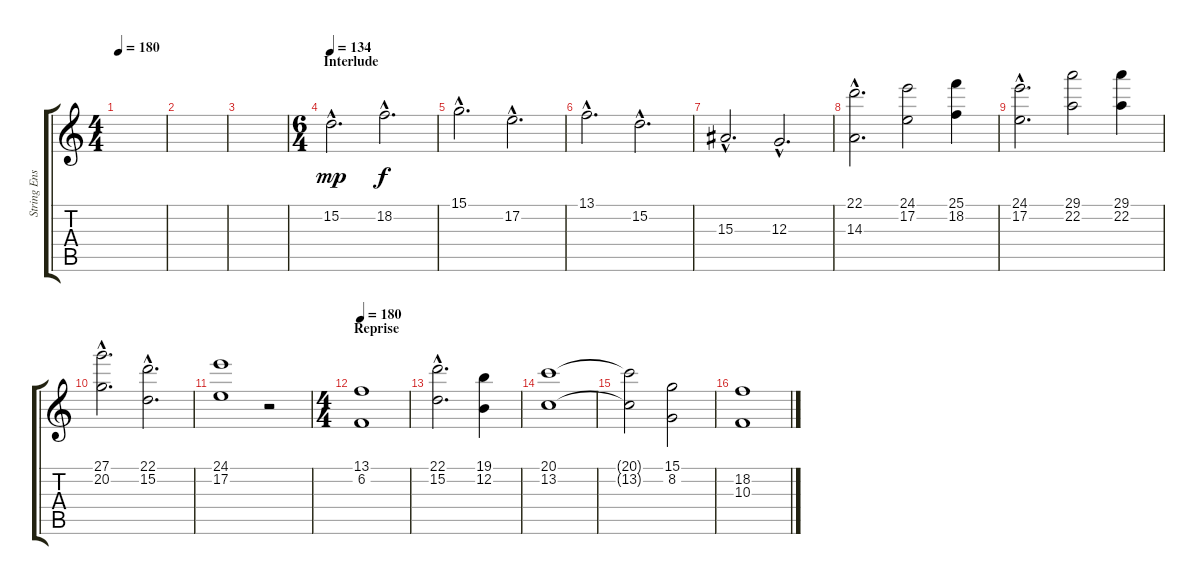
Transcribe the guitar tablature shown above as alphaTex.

\track ("String Ensemble" "String Ens") {instrument stringensemble1}
\staff {score tabs}
\tuning (E4 B3 G3 D3 A2 E2) {hide}
\ts (4 4)
\tempo 180
\clef g2
\ks c
|
|
|
\ts (6 4)
\section ("" "Interlude")
\tempo 134
15.2{hac}.2{d dy mp volume 11} 18.2{hac}.2{d dy f} |
15.1{hac}.2{d} 17.2{hac}.2{d} |
13.1{hac}.2{d} 15.2{hac}.2{d} |
15.3{hac}.2{d} 12.3{hac}.2{d} |
(22.1{hac} 14.3{hac}).2{d} (24.1 17.2).2 (25.1 18.2).4 |
(24.1{hac} 17.2{hac}).2{d} (29.1 22.2).2 (29.1 22.2).4 |
(27.1{hac} 20.2{hac}).2{d} (22.1{hac} 15.2{hac}).2{d} |
(24.1 17.2).1 r.2 |
\ts (4 4)
\section ("" "Reprise")
\tempo 180
(13.1 6.2).1{volume 13} |
(22.1{hac} 15.2{hac}).2{d} (19.1 12.2).4 |
(20.1 13.2).1 |
(20.1{t} 13.2{t}).2 (15.1 8.2).2 |
(18.2 10.3).1
